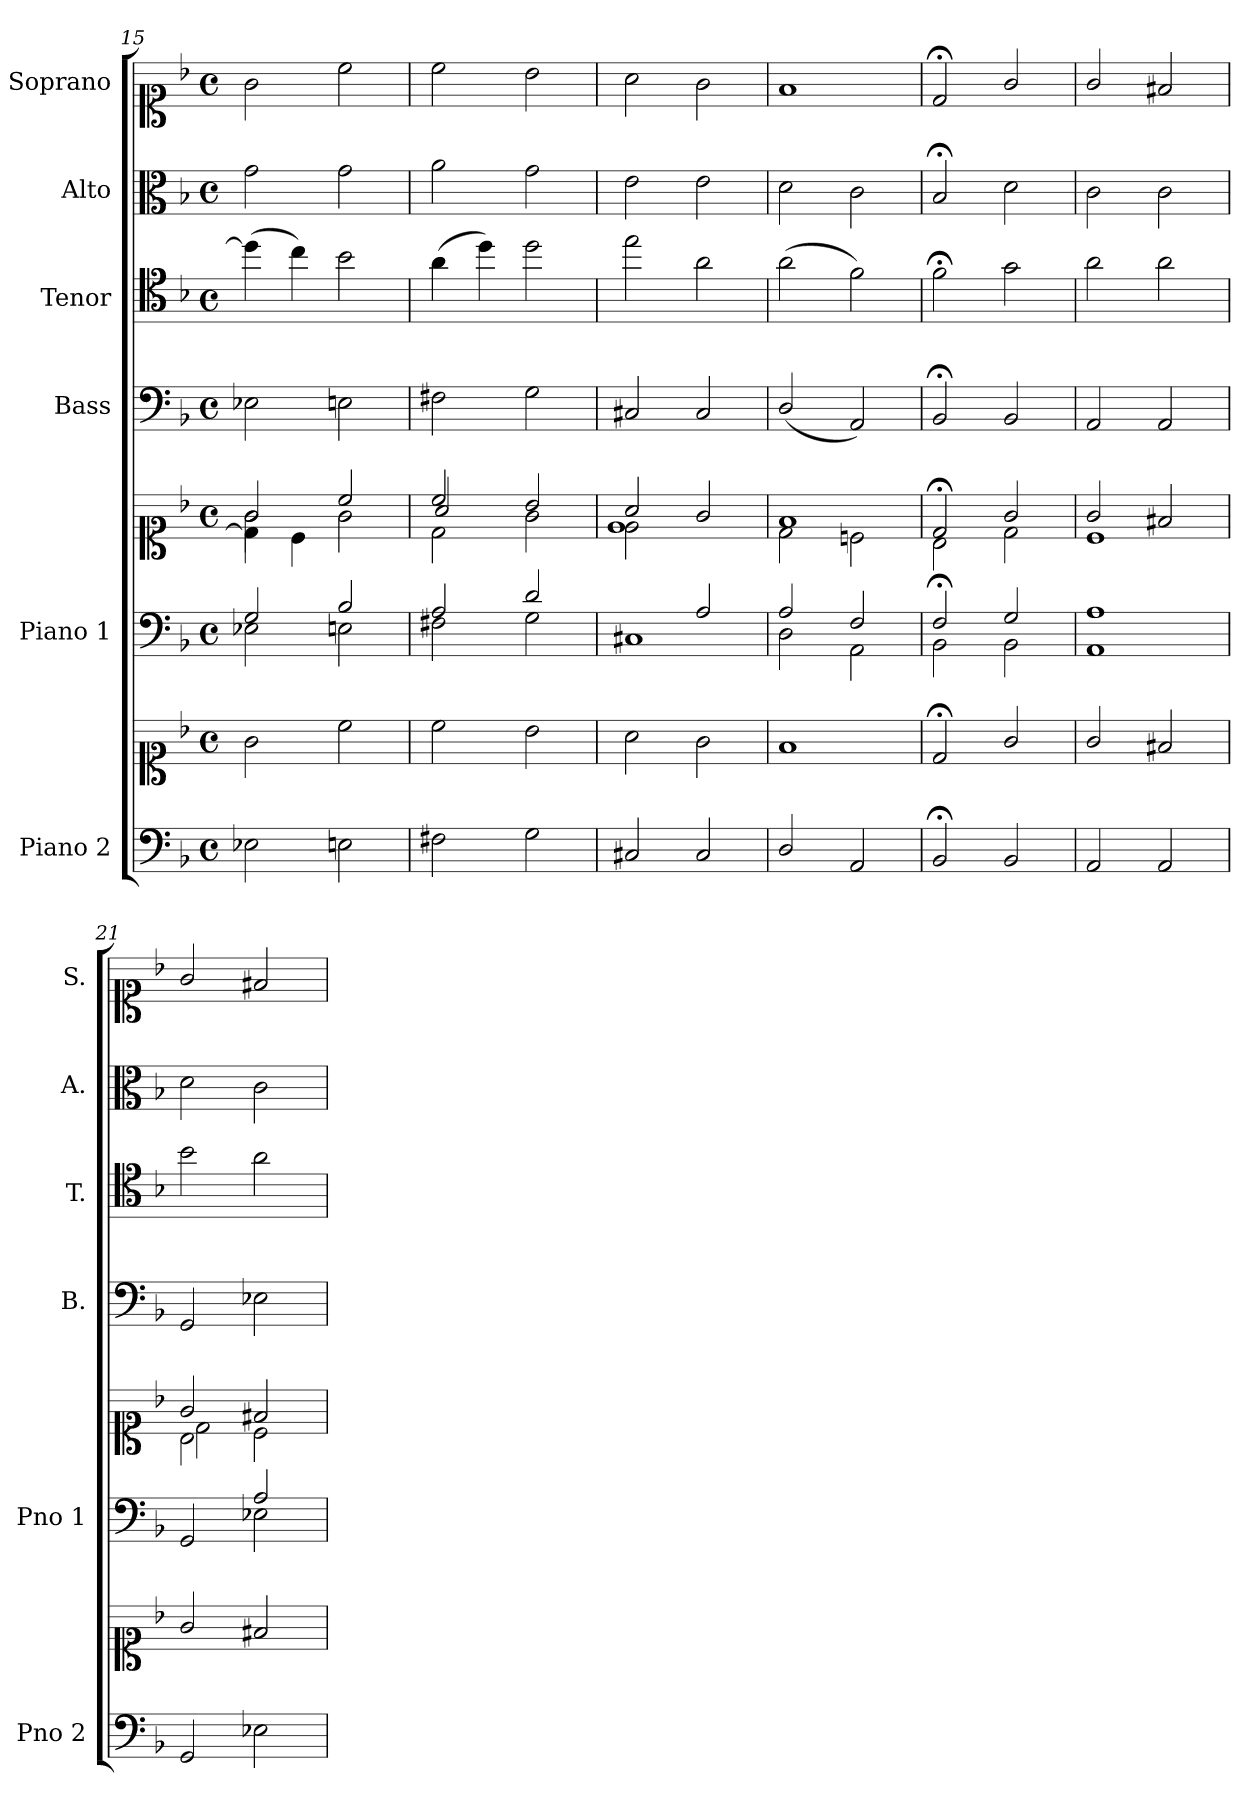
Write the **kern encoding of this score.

**kern	**kern	**kern	**kern	**kern	**kern	**kern	**kern
*part6	*part6	*part5	*part5	*part4	*part3	*part2	*part1
*staff8	*staff7	*staff6	*staff5	*staff4	*staff3	*staff2	*staff1
*I"Piano 2	*	*I"Piano 1	*	*I"Bass	*I"Tenor	*I"Alto	*I"Soprano
*I'Pno 2	*	*I'Pno 1	*	*I'B.	*I'T.	*I'A.	*I'S.
*clefF4	*clefC1	*clefF4	*clefC1	*clefF4	*clefC4	*clefC3	*clefC1
*	*	*	*	*	*ITrd7c12	*	*
*k[b-]	*k[b-]	*k[b-]	*k[b-]	*k[b-]	*k[b-]	*k[b-]	*k[b-]
*F:	*F:	*F:	*F:	*F:	*F:	*F:	*F:
*M4/4	*M4/4	*M4/4	*M4/4	*M4/4	*M4/4	*M4/4	*M4/4
*met(c)	*met(c)	*met(c)	*met(c)	*met(c)	*met(c)	*met(c)	*met(c)
=15	=15	=15	=15	=15	=15	=15	=15
*	*	*^	*^	*	*	*	*
*	*	*	*	*	*^	*	*	*	*
2E-X\	2g\	2G/	2E-X\	2g/	4d\]	2g\	2E-X\	(4d\]	2g\	2g\
.	.	.	.	.	4c\	.	.	4c\)	.	.
2En\	2cc\	2B-/	2En\	2cc/	2g\	2ryy	2En\	2B-\	2g\	2cc\
=16	=16	=16	=16	=16	=16	=16	=16	=16	=16	=16
2F#X\	2cc\	2A/	2F#X\	2cc/	2d\	2a/	2F#X\	(4A\	2a\	2cc\
.	.	.	.	.	.	.	.	4d\)	.	.
2G\	2b-\	2d/	2G\	2b-/	2g\	2ryy	2G\	2d\	2g\	2b-\
=17	=17	=17	=17	=17	=17	=17	=17	=17	=17	=17
2C#X/	2a\	2ryy	1C#X/	2a/	2e\	1e\	2C#X/	2e\	2e\	2a\
2C#/	2g\	2A/	.	2g/	2ryy	.	2C#/	2A\	2e\	2g\
*	*	*	*	*	*v	*v	*	*	*	*
=18	=18	=18	=18	=18	=18	=18	=18	=18	=18
2D/	1f/	2A/	2D\	1f/	2d\	(2D/	(2A\	2d\	1f/
2AA/	.	2F/	2AA\	.	2cn\	2AA/)	2F\)	2c\	.
=19	=19	=19	=19	=19	=19	=19	=19	=19	=19
2BB-;/	2d;</	2F;/	2BB-\	2d;</	2B-\	2BB-;</	2F;<\	2B-;</	2d;</
2BB-/	2g/	2G/	2BB-\	2g/	2d\	2BB-/	2G\	2d\	2g/
=20	=20	=20	=20	=20	=20	=20	=20	=20	=20
2AA/	2g/	1A/	1AA\	2g/	1c\	2AA/	2A\	2c\	2g/
2AA/	2f#X/	.	.	2f#X/	.	2AA/	2A\	2c\	2f#X/
=21	=21	=21	=21	=21	=21	=21	=21	=21	=21
*	*	*	*	*	*^	*	*	*	*
2GG/	2g/	2ryy	2GG/	2g/	2B-\	2d\	2GG/	2B-\	2d\	2g/
2E-X\	2f#X/	2A/	2E-X\	2f#X/	2ryy	2c\	2E-X\	2A\	2c\	2f#X/
*	*	*v	*v	*	*	*	*	*	*	*
*	*	*	*v	*v	*v	*	*	*	*
=	=	=	=	=	=	=	=
*-	*-	*-	*-	*-	*-	*-	*-
